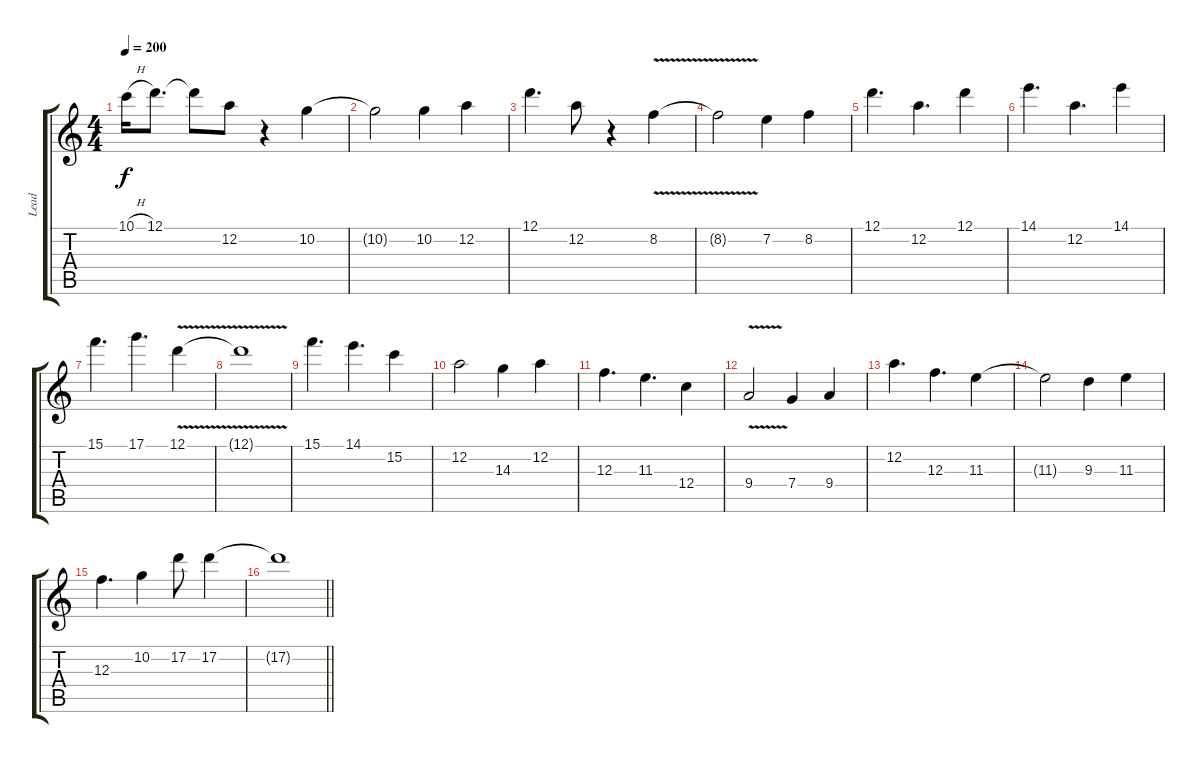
\track ("Lead" "Lead") {instrument distortionguitar}
\staff {score tabs}
\tuning (D4 A3 F3 C3 G2 D2) {hide}
\ts (4 4)
\tempo 200
\clef g2
\ks c
10.1{h}.16{dy f} 12.1.8{d} 12.1{t}.8 12.2.8 r.4 10.2.4 |
10.2{t}.2 10.2.4 12.2.4 |
12.1.4{d} 12.2.8 r.4 8.2{v}.4 |
8.2{t}.2 7.2.4 8.2.4 |
12.1.4{d} 12.2.4{d} 12.1.4 |
14.1.4{d} 12.2.4{d} 14.1.4 |
15.1.4{d} 17.1.4{d} 12.1{v}.4 |
12.1{t}.1 |
15.1.4{d} 14.1.4{d} 15.2.4 |
12.2.2 14.3.4 12.2.4 |
12.3.4{d} 11.3.4{d} 12.4.4 |
9.4{v}.2 7.4.4 9.4.4 |
12.2.4{d} 12.3.4{d} 11.3.4 |
11.3{t}.2 9.3.4 11.3.4 |
12.3.4{d} 10.2.4 17.2.8 17.2.4 |
\barLineRight lightlight
17.2{t}.1
